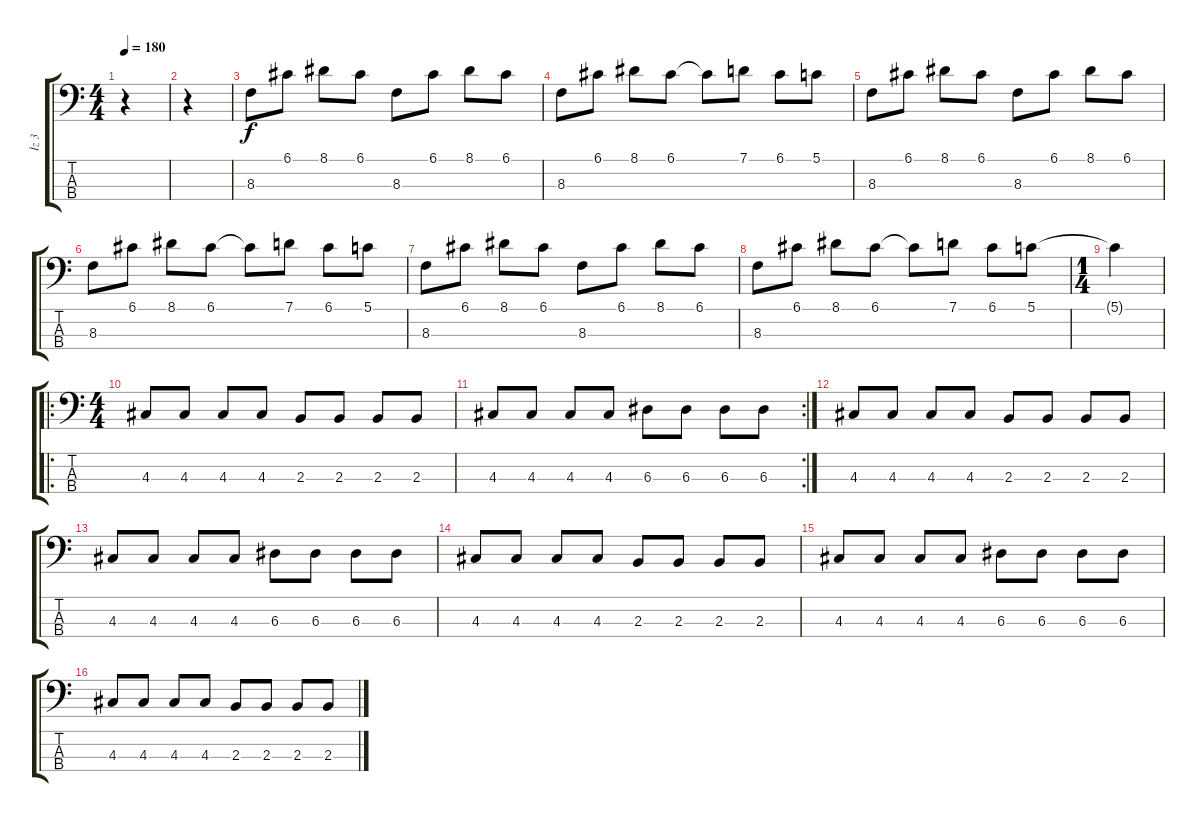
\track ("İz 3" "İz 3") {instrument electricbassfinger}
\staff {score tabs}
\tuning (G2 D2 A1 E1) {hide}
\ts (4 4)
\tempo 180
\clef f4
\ks c
r.4{dy f instrument electricbassfinger} |
r.4 |
8.3.8 6.1.8 8.1.8 6.1.8 8.3.8 6.1.8 8.1.8 6.1.8 |
8.3.8 6.1.8 8.1.8 6.1.8 6.1{t}.8 7.1.8 6.1.8 5.1.8 |
8.3.8 6.1.8 8.1.8 6.1.8 8.3.8 6.1.8 8.1.8 6.1.8 |
8.3.8 6.1.8 8.1.8 6.1.8 6.1{t}.8 7.1.8 6.1.8 5.1.8 |
8.3.8 6.1.8 8.1.8 6.1.8 8.3.8 6.1.8 8.1.8 6.1.8 |
8.3.8 6.1.8 8.1.8 6.1.8 6.1{t}.8 7.1.8 6.1.8 5.1.8 |
\ts (1 4)
5.1{t}.4 |
\ro
\ts (4 4)
4.3.8 4.3.8 4.3.8 4.3.8 2.3.8 2.3.8 2.3.8 2.3.8 |
\rc 2
4.3.8 4.3.8 4.3.8 4.3.8 6.3.8 6.3.8 6.3.8 6.3.8 |
4.3.8 4.3.8 4.3.8 4.3.8 2.3.8 2.3.8 2.3.8 2.3.8 |
4.3.8 4.3.8 4.3.8 4.3.8 6.3.8 6.3.8 6.3.8 6.3.8 |
4.3.8 4.3.8 4.3.8 4.3.8 2.3.8 2.3.8 2.3.8 2.3.8 |
4.3.8 4.3.8 4.3.8 4.3.8 6.3.8 6.3.8 6.3.8 6.3.8 |
4.3.8 4.3.8 4.3.8 4.3.8 2.3.8 2.3.8 2.3.8 2.3.8
